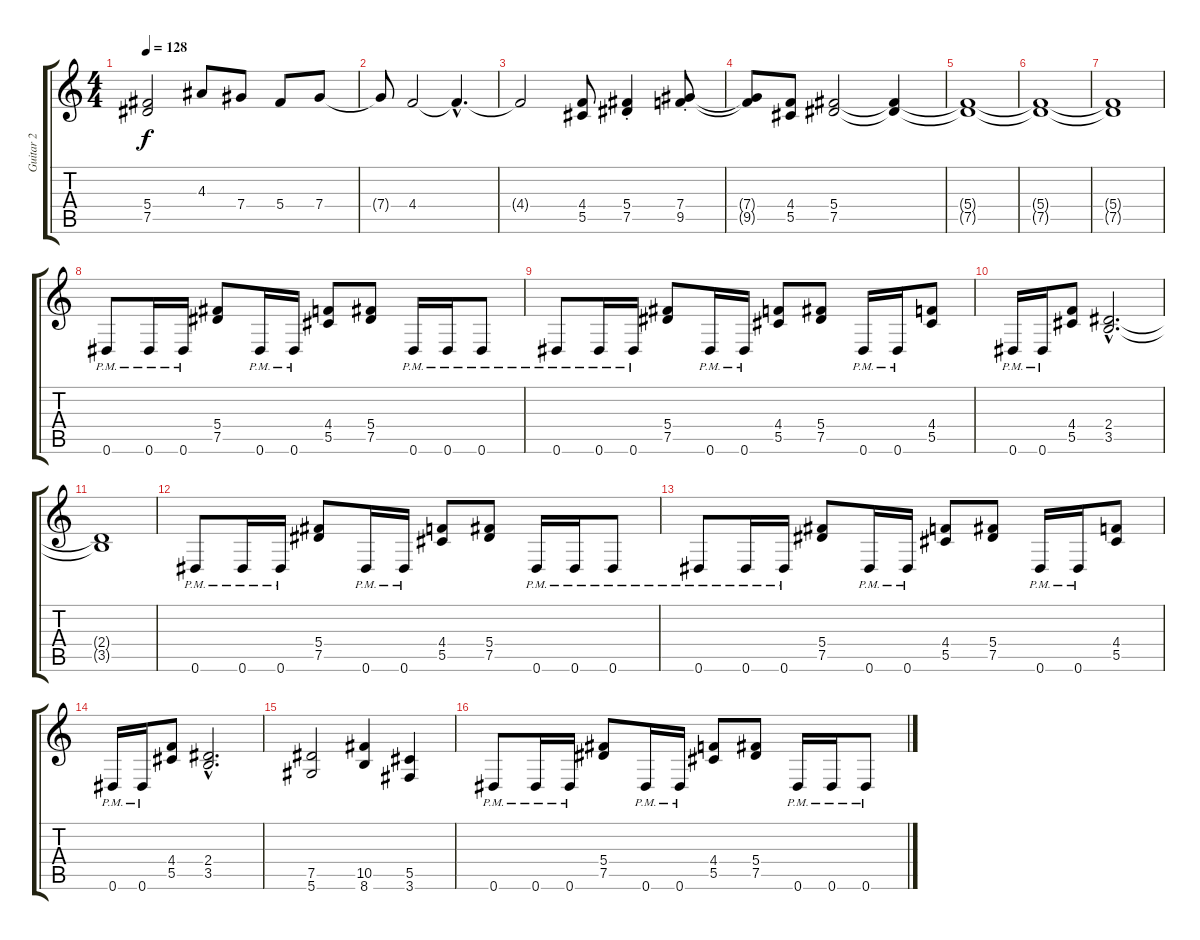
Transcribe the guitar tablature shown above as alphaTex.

\track ("Guitar 2" "Guitar 2") {instrument overdrivenguitar}
\staff {score tabs}
\tuning (Eb4 Bb3 Gb3 Db3 Ab2 Eb2) {hide}
\ts (4 4)
\tempo 128
\clef g2
\ks c
(5.4{t} 7.5{t}).2{dy f} 4.3.8 7.4.8 5.4.8 7.4.8 |
7.4{t}.8 4.4.2 4.4{hac t}.4{d} |
4.4{t}.2 (4.4 5.5).8 (5.4{st} 7.5{st}).4 (7.4{st} 9.5{st}).8 |
(7.4{t} 9.5{t}).8 (4.4 5.5).8 (5.4 7.5).2 (5.4{t} 7.5{t}).4 |
(5.4{t} 7.5{t}).1 |
(5.4{t} 7.5{t}).1 |
(5.4{t} 7.5{t}).1 |
\section ("" "")
0.6{pm}.8{volume 10 balance 2 instrument overdrivenguitar} 0.6{pm}.16 0.6{pm}.16 (5.4 7.5).8 0.6{pm}.16 0.6{pm}.16 (4.4 5.5).8 (5.4 7.5).8 0.6{pm}.16 0.6{pm}.16 0.6{pm}.8 |
0.6{pm}.8 0.6{pm}.16 0.6{pm}.16 (5.4 7.5).8 0.6{pm}.16 0.6{pm}.16 (4.4 5.5).8 (5.4 7.5).8 0.6{pm}.16 0.6{pm}.16 (4.4 5.5).8 |
0.6{pm}.16 0.6{pm}.16 (4.4 5.5).8 (2.4{hac} 3.5{hac}).2{d} |
(2.4{t} 3.5{t}).1 |
0.6{pm}.8 0.6{pm}.16 0.6{pm}.16 (5.4 7.5).8 0.6{pm}.16 0.6{pm}.16 (4.4 5.5).8 (5.4 7.5).8 0.6{pm}.16 0.6{pm}.16 0.6{pm}.8 |
0.6{pm}.8 0.6{pm}.16 0.6{pm}.16 (5.4 7.5).8 0.6{pm}.16 0.6{pm}.16 (4.4 5.5).8 (5.4 7.5).8 0.6{pm}.16 0.6{pm}.16 (4.4 5.5).8 |
0.6{pm}.16 0.6{pm}.16 (4.4 5.5).8 (2.4{hac} 3.5{hac}).2{d} |
(7.5 5.6).2 (10.5 8.6).4 (5.5 3.6).4 |
0.6{pm}.8 0.6{pm}.16 0.6{pm}.16 (5.4 7.5).8 0.6{pm}.16 0.6{pm}.16 (4.4 5.5).8 (5.4 7.5).8 0.6{pm}.16 0.6{pm}.16 0.6{pm}.8
